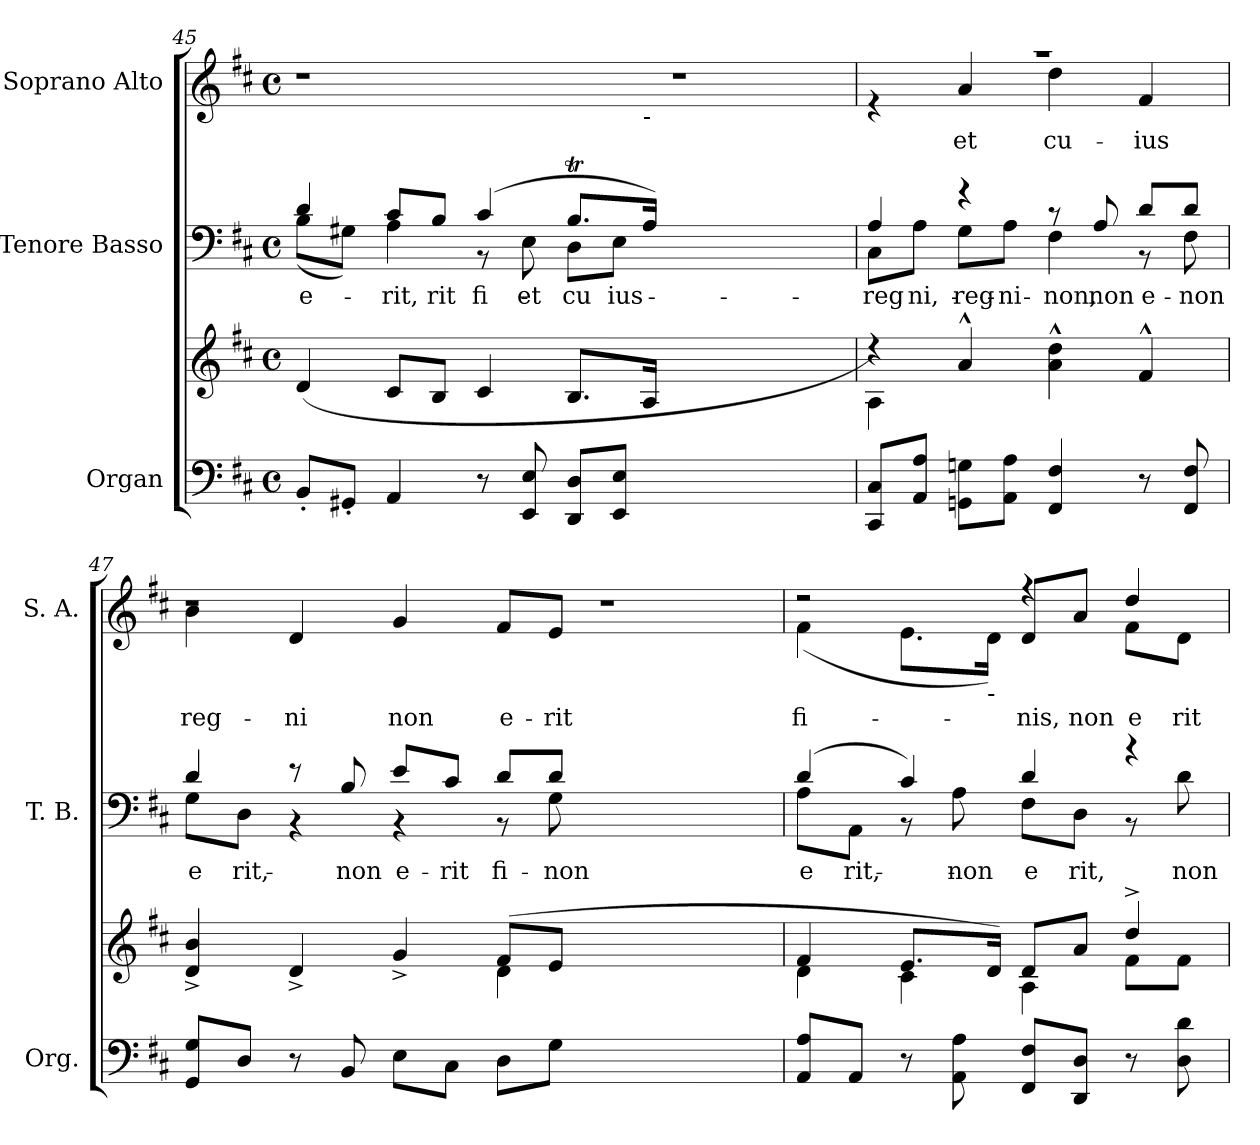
**kern	**kern	**kern	**text	**kern	**text
*part3	*part3	*part2	*part2	*part1	*part1
*staff4	*staff3	*staff2	*staff2	*staff1	*staff1
*I"Organ	*	*I"Tenore Basso	*	*I"Soprano Alto	*
*I'Org.	*	*I'T. B.	*	*I'S. A.	*
*clefF4	*clefG2	*clefF4	*	*clefG2	*
*k[f#c#]	*k[f#c#]	*k[f#c#]	*	*k[f#c#]	*
*D:	*D:	*D:	*	*D:	*
*M4/4	*M4/4	*M4/4	*	*M4/4	*
*met(c)	*met(c)	*met(c)	*	*met(c)	*
=45	=45	=45	=45	=45	=45
!	!	!	!LO:LY:a:color=#000000	!	!
*	*	*^	*	*	*
!	!	!	!	!LO:LY:b:color=#000000	!	!
*	*	*	*	*	*^	*
8BB'i/L	(4di/	4di/	(8Bi\L	e-	1r	2...ryy	.
8GG#X'i/J	.	.	8G#Xi\J)	.	.	.	.
!	!	!	!	!LO:LY:a:color=#000000	!	!	!
!	!	!	!	!LO:LY:b:color=#000000	!	!	!
4AAi/	8c#i/L	8c#i/L	4Ai\	-rit,	.	.	.
!	!	!	!	!LO:LY:a:color=#000000	!	!	!
.	8Bi/J	8Bi/J	.	-rit	.	.	.
!	!	!	!	!LO:LY:a:color=#000000	!	!	!
8r	4c#i/	(4c#i/	8r	fi-	.	.	.
!	!	!	!	!LO:LY:b:color=#000000	!	!	!
8EEi/ 8Ei	.	.	8Ei\	et	.	.	.
!	!	!	!	!LO:LY:b:color=#000000	!	!	!
8DDi/ 8Di/L	8.Bi/L	8.BTi/L	8Di\L	cu-	.	.	.
!	!	!	!	!LO:LY:b:color=#000000	!	!	!
8EEi/ 8Ei/J	.	.	8Ei\J	-ius	.	.	.
!	!	!	!	!	!	!LO:TX:b:t=-	!
.	16Ai/Jk	16Ai/Jk)	.	.	.	1ryy	.
1ryy	1ryy	1ryy	1ryy	.	1r	.	.
.	.	.	.	.	.	16ryy	.
=46	=46	=46	=46	=46	=46	=46	=46
*	*^	*	*	*	*	*	*
!	!	!	!	!	!LO:LY:a:color=#000000	!	!	!
!	!	!	!	!	!LO:LY:b:color=#000000	!	!	!
8CC#i/ 8C#i/L	4r)	4Ai\	4Ai/	8C#i\L	reg-	1r	4r	.
!	!	!	!	!	!LO:LY:b:color=#000000	!	!	!
8AAi/ 8Ai/J	.	.	.	8Ai\J	-ni,	.	.	.
!	!	!	!	!	!LO:LY:b:color=#000000	!	!	!
!	!	!	!	!	!	!	!	!LO:LY:b:color=#000000
8GGni\ 8Gni\L	4a^^i/	2.ryy	4r	8Gi\L	reg-	.	4ai/	et
!	!	!	!	!	!LO:LY:b:color=#000000	!	!	!
8AAi\ 8Ai\J	.	.	.	8Ai\J	-ni	.	.	.
!	!	!	!	!	!LO:LY:b:color=#000000	!	!	!
!	!	!	!	!	!	!	!	!LO:LY:b:color=#000000
4FF#i/ 4F#i	4ai\^^ 4ddi^^	.	8r	4F#i\	non,	.	4ddi\	cu-
!	!	!	!	!	!LO:LY:a:color=#000000	!	!	!
.	.	.	8Ai/	.	non	.	.	.
!	!	!	!	!	!LO:LY:a:color=#000000	!	!	!
!	!	!	!	!	!	!	!	!LO:LY:b:color=#000000
8r	4f#^^i/	.	8di/L	8r	e-	.	4f#i/	-ius
!	!	!	!	!	!LO:LY:a:color=#000000	!	!	!
!	!	!	!	!	!LO:LY:b:color=#000000	!	!	!
8FF#i/ 8F#i	.	.	8di/J	8F#i\	non	.	.	.
!!LO:LB:g=z	!!
=47	=47	=47	=47	=47	=47	=47	=47	=47
!	!	!	!	!	!LO:LY:a:color=#000000	!	!	!
!	!	!	!	!	!LO:LY:b:color=#000000	!	!	!
!	!	!	!	!	!	!	!	!LO:LY:b:color=#000000
8GGi/ 8Gi/L	4di/^ 4bi^	2ryy	4di/	8Gi\L	e-	1r	4bi\	reg-
!	!	!	!	!	!LO:LY:b:color=#000000	!	!	!
8Di/J	.	.	.	8Di\J	-rit,	.	.	.
!	!	!	!	!	!	!	!	!LO:LY:b:color=#000000
8r	4d^i/	.	8r	4r	.	.	4di/	-ni
!	!	!	!	!	!LO:LY:a:color=#000000	!	!	!
8BBi/	.	.	8Bi/	.	non	.	.	.
!	!	!	!	!	!LO:LY:a:color=#000000	!	!	!
!	!	!	!	!	!	!	!	!LO:LY:b:color=#000000
8Ei\L	4g^i/	4ryy	8ei/L	4r	e-	.	4gi/	non
!	!	!	!	!	!LO:LY:a:color=#000000	!	!	!
8C#i\J	.	.	8c#i/J	.	-rit	.	.	.
!	!	!	!	!	!LO:LY:a:color=#000000	!	!	!
!	!	!	!	!	!	!	!	!LO:LY:b:color=#000000
8Di\L	(8f#i/L	4di\	8di/L	8r	fi-	.	8f#i/L	e-
!	!	!	!	!	!LO:LY:a:color=#000000	!	!	!
!	!	!	!	!	!LO:LY:b:color=#000000	!	!	!
!	!	!	!	!	!	!	!	!LO:LY:b:color=#000000
8Gi\J	8ei/J	.	8di/J	8Gi\	non	.	8ei/J	-rit
1ryy	1ryy	1ryy	1ryy	1ryy	.	1r	1ryy	.
=48	=48	=48	=48	=48	=48	=48	=48	=48
!	!	!	!	!	!LO:LY:a:color=#000000	!	!	!
!	!	!	!	!	!LO:LY:b:color=#000000	!	!	!
!	!	!	!	!	!	!	!	!LO:LY:b:color=#000000
8AAi/ 8Ai/L	4f#i/	4di\	(4di/	8Ai\L	e-	2r	(4f#i\	fi-
!	!	!	!	!	!LO:LY:b:color=#000000	!	!	!
8AAi/J	.	.	.	8AAi\J	-rit,	.	.	.
8r	8.ei/L	4c#i\	4c#i/)	8r	.	.	8.ei\L	.
!	!	!	!	!	!LO:LY:b:color=#000000	!	!	!
8AAi\ 8Ai	.	.	.	8Ai\	non	.	.	.
!	!	!	!	!	!	!	!LO:TX:b:t=-	!
.	16di/Jk)	.	.	.	.	.	16di\Jk)	.
!	!	!	!	!	!LO:LY:a:color=#000000	!	!	!
!	!	!	!	!	!LO:LY:b:color=#000000	!	!	!
!	!	!	!	!	!	!	!	!LO:LY:b:color=#000000
8FF#i/ 8F#i/L	8di/L	4Ai\	4di/	8F#i\L	e-	4r	8di/L	-nis,
!	!	!	!	!	!LO:LY:b:color=#000000	!	!	!
!	!	!	!	!	!	!	!	!LO:LY:b:color=#000000
8DDi/ 8Di/J	8ai/J	.	.	8Di\J	-rit,	.	8ai/J	non
!	!	!	!	!	!	!	!	!LO:LY:a:color=#000000
!	!	!	!	!	!	!	!	!LO:LY:b:color=#000000
8r	4dd^i/	8f#i\L	4r	8r	.	4ddi/	8f#i\L	e-
!	!	!	!	!	!LO:LY:b:color=#000000	!	!	!
!	!	!	!	!	!	!	!	!LO:LY:b:color=#000000
8Di\ 8di	.	8f#i\J	.	8di\	non	.	8di\J	-rit
*	*v	*v	*	*	*	*v	*v	*
*	*	*v	*v	*	*	*
=	=	=	=	=	=
*-	*-	*-	*-	*-	*-
